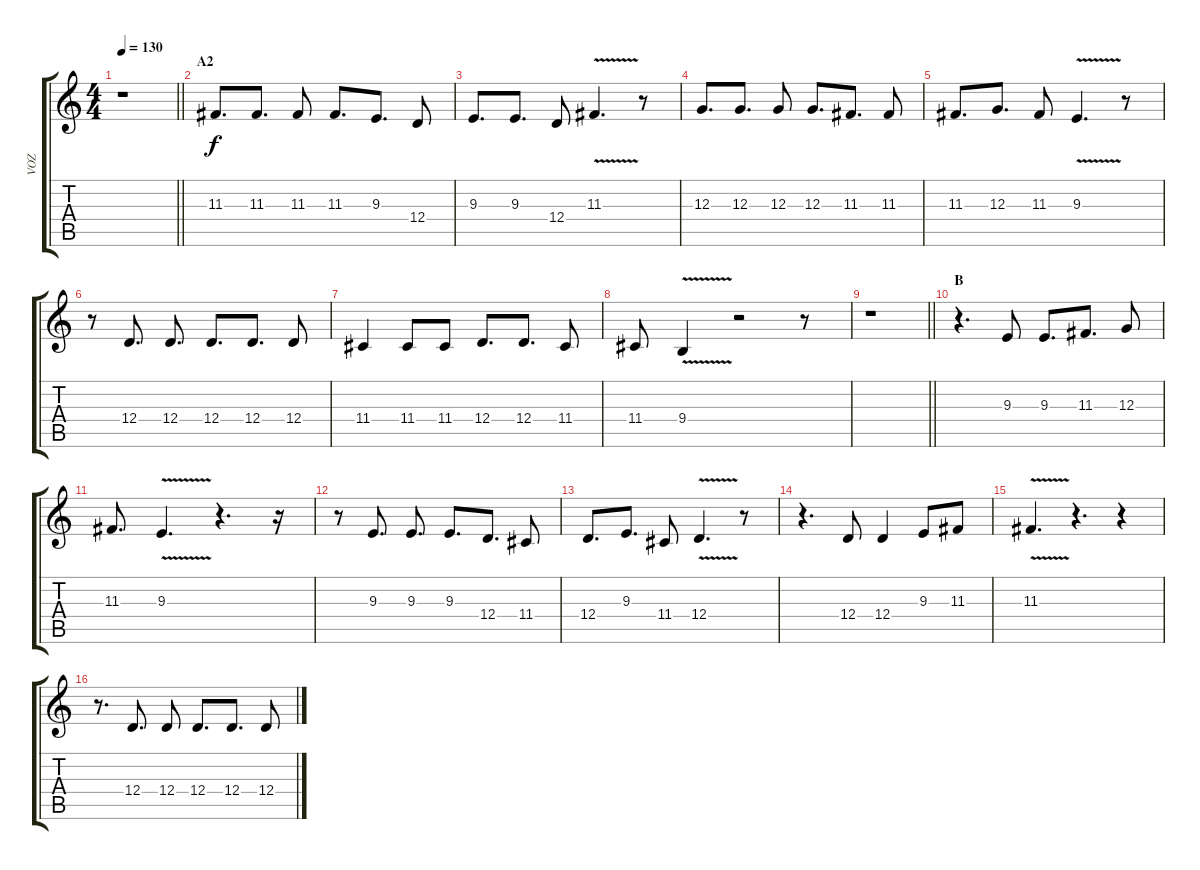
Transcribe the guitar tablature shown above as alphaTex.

\track ("VOZ" "VOZ") {instrument flute}
\staff {score tabs}
\tuning (E4 B3 G3 D3 A2 E2) {hide}
\ts (4 4)
\tempo 130
\clef g2
\barLineRight lightlight
\ks c
r.1{dy f} |
\section ("" "A2")
11.3.8{d} 11.3.8{d} 11.3.8 11.3.8{d} 9.3.8{d} 12.4.8 |
9.3.8{d} 9.3.8{d} 12.4.8 11.3{v}.4{d} r.8 |
12.3.8{d} 12.3.8{d} 12.3.8 12.3.8{d} 11.3.8{d} 11.3.8 |
11.3.8{d} 12.3.8{d} 11.3.8 9.3{v}.4{d} r.8 |
r.8 12.4.8{d} 12.4.8{d} 12.4.8{d} 12.4.8{d} 12.4.8 |
11.4.4 11.4.8 11.4.8 12.4.8{d} 12.4.8{d} 11.4.8 |
11.4.8 9.4{v}.4 r.2 r.8 |
\barLineRight lightlight
r.1 |
\section ("" "B")
r.4{d} 9.3.8 9.3.8{d} 11.3.8{d} 12.3.8 |
11.3.8{d} 9.3{v}.4{d} r.4{d} r.16 |
r.8 9.3.8{d} 9.3.8{d} 9.3.8{d} 12.4.8{d} 11.4.8 |
12.4.8{d} 9.3.8{d} 11.4.8 12.4{v}.4{d} r.8 |
r.4{d} 12.4.8 12.4.4 9.3.8 11.3.8 |
11.3{v}.4{d} r.4{d} r.4 |
r.8{d} 12.4.8{d} 12.4.8 12.4.8{d} 12.4.8{d} 12.4.8
